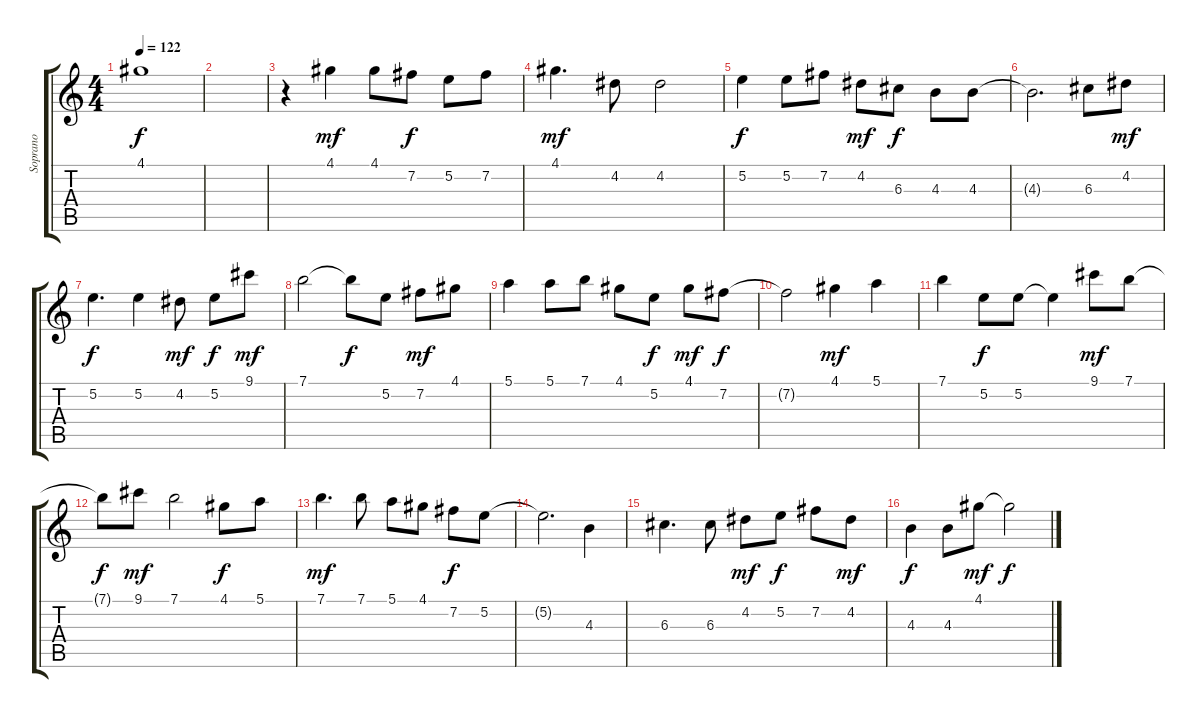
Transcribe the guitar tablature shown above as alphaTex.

\track ("Soprano" "Soprano") {instrument electricguitarjazz}
\staff {score tabs}
\tuning (E4 B3 G3 D3 A2 E2) {hide}
\ts (4 4)
\tempo 122
\clef g2
\ks c
4.1{t}.1{dy f} |
|
r.4 4.1.4{dy mf} 4.1.8 7.2.8{dy f} 5.2.8 7.2.8 |
4.1.4{d dy mf} 4.2.8 4.2.2 |
5.2.4{dy f} 5.2.8 7.2.8 4.2.8{dy mf} 6.3.8{dy f} 4.3.8 4.3.8 |
4.3{t}.2{d} 6.3.8 4.2.8{dy mf} |
5.2.4{d dy f} 5.2.4 4.2.8{dy mf} 5.2.8{dy f} 9.1.8{dy mf} |
7.1.2 7.1{t}.8{dy f} 5.2.8 7.2.8{dy mf} 4.1.8 |
5.1.4 5.1.8 7.1.8 4.1.8 5.2.8{dy f} 4.1.8{dy mf} 7.2.8{dy f} |
7.2{t}.2 4.1.4{dy mf} 5.1.4 |
7.1.4 5.2.8{dy f} 5.2.8 5.2{t}.4 9.1.8{dy mf} 7.1.8 |
7.1{t}.8{dy f} 9.1.8{dy mf} 7.1.2 4.1.8{dy f} 5.1.8 |
7.1.4{d dy mf} 7.1.8 5.1.8 4.1.8 7.2.8{dy f} 5.2.8 |
5.2{t}.2{d} 4.3.4 |
6.3.4{d} 6.3.8 4.2.8{dy mf} 5.2.8{dy f} 7.2.8 4.2.8{dy mf} |
4.3.4{dy f} 4.3.8 4.1.8{dy mf} 4.1{t}.2{dy f}
